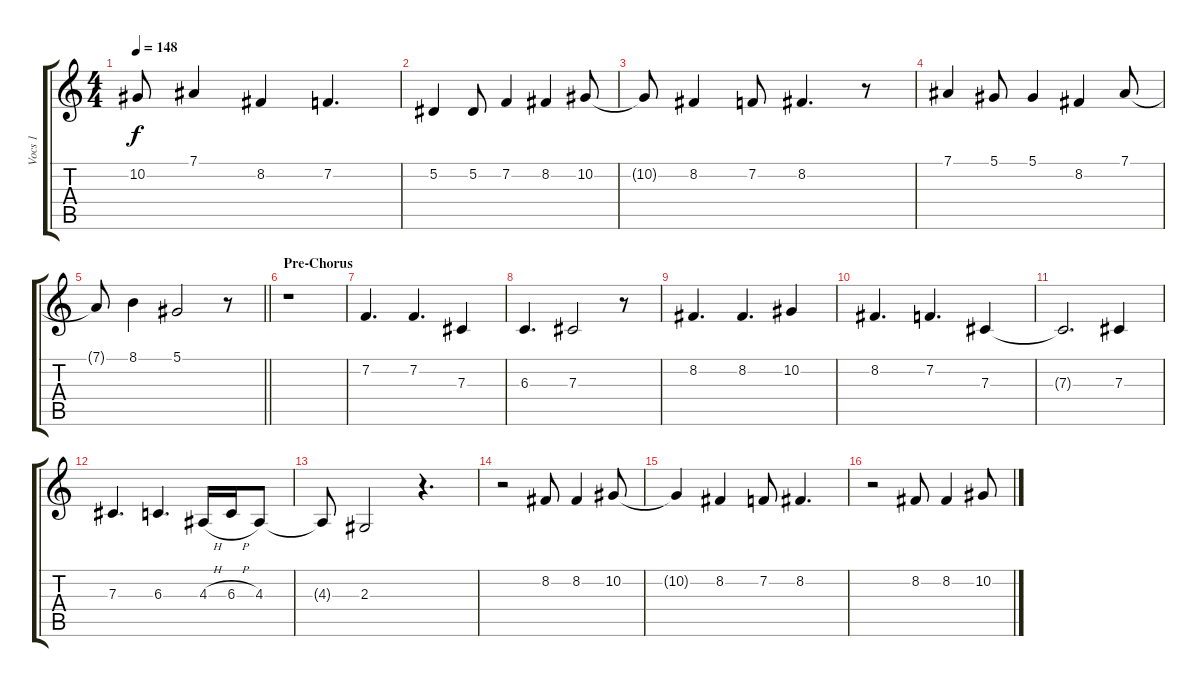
\track ("Vocs 1" "Vocs 1") {instrument flute}
\staff {score tabs}
\tuning (Eb4 Bb3 Gb3 Db3 Ab2 Eb2) {hide}
\ts (4 4)
\tempo 148
\clef g2
\ks c
10.2{t}.8{dy f} 7.1.4 8.2.4 7.2.4{d} |
5.2.4 5.2.8 7.2.4 8.2.4 10.2.8 |
10.2{t}.8 8.2.4 7.2.8 8.2.4{d} r.8 |
7.1.4 5.1.8 5.1.4 8.2.4 7.1.8 |
\barLineRight lightlight
7.1{t}.8 8.1.4 5.1.2 r.8 |
\section ("" "Pre-Chorus")
r.1 |
7.2.4{d} 7.2.4{d} 7.3.4 |
6.3.4{d} 7.3.2 r.8 |
8.2.4{d} 8.2.4{d} 10.2.4 |
8.2.4{d} 7.2.4{d} 7.3.4 |
7.3{t}.2{d} 7.3.4 |
7.3.4{d} 6.3.4{d} 4.3{h}.16 6.3{h}.16 4.3.8 |
4.3{t}.8 2.3.2 r.4{d} |
r.2 8.2.8 8.2.4 10.2.8 |
10.2{t}.4 8.2.4 7.2.8 8.2.4{d} |
r.2 8.2.8 8.2.4 10.2.8
